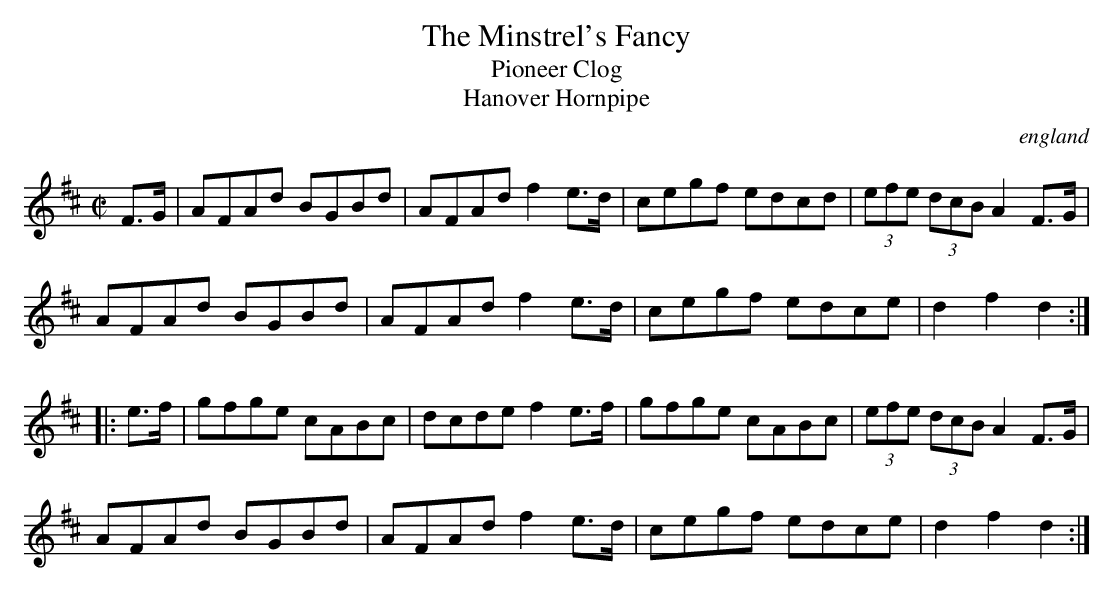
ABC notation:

X:1
T:Minstrel's Fancy, The
T:Pioneer Clog
T:Hanover Hornpipe
O:england
M:C|
L:1/8
K:D
F>G|AFAd BGBd|AFAd f2 e>d|cegf edcd|(3efe (3dcB A2 F>G|
AFAd BGBd|AFAd f2 e>d|cegf edce|d2 f2 d2:|
|:e>f|gfge cABc|dcde f2 e>f|gfge cABc|(3efe (3dcB A2 F>G|
AFAd BGBd|AFAd f2 e>d|cegf edce|d2 f2 d2:|
